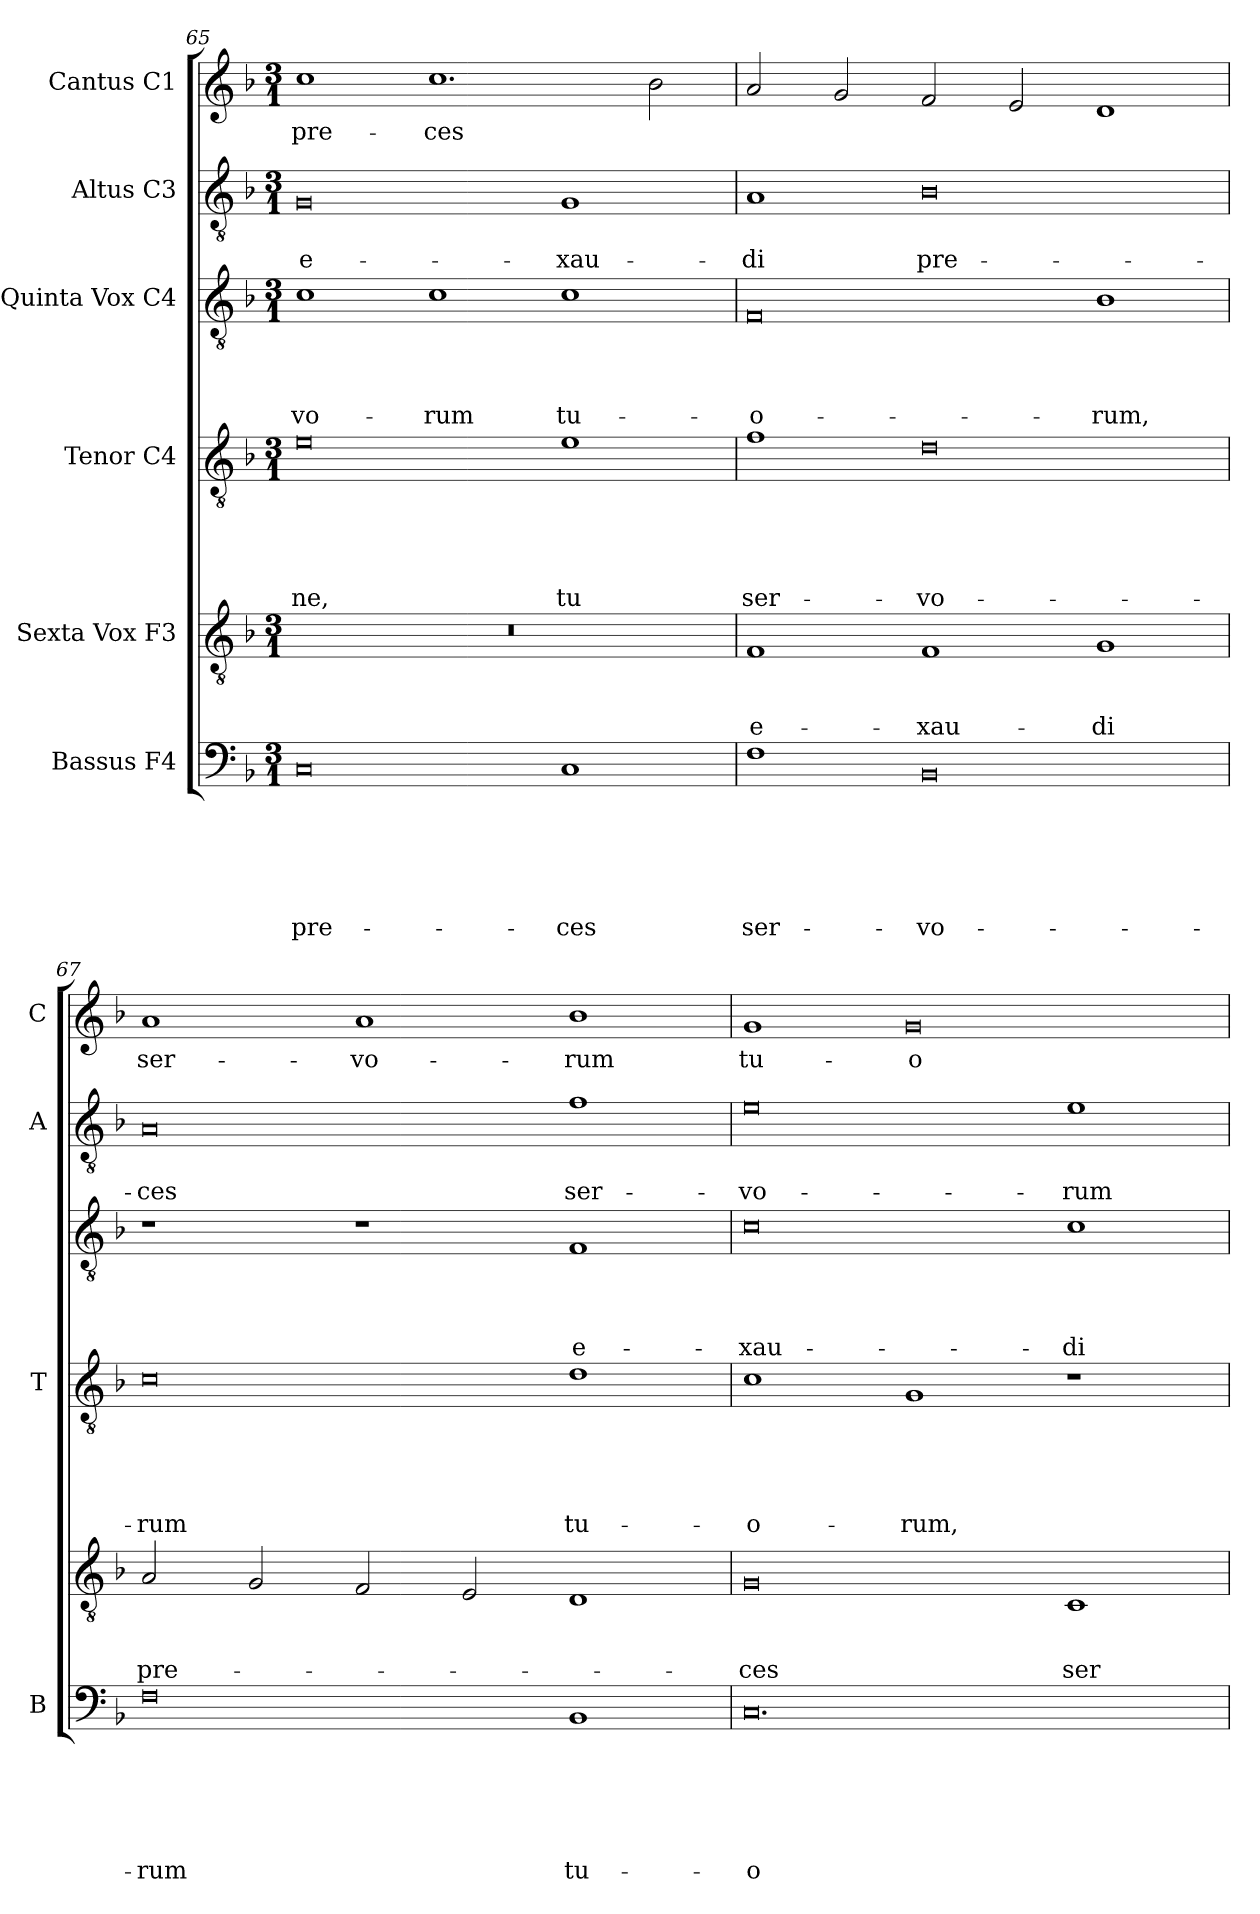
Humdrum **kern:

**kern	**text	**text	**text	**text	**text	**text	**kern	**text	**text	**text	**kern	**text	**text	**text	**text	**text	**kern	**text	**text	**text	**text	**kern	**text	**text	**kern	**text
*part6	*part6	*part6	*part6	*part6	*part6	*part6	*part5	*part5	*part5	*part5	*part4	*part4	*part4	*part4	*part4	*part4	*part3	*part3	*part3	*part3	*part3	*part2	*part2	*part2	*part1	*part1
*staff6	*staff6	*staff6	*staff6	*staff6	*staff6	*staff6	*staff5	*staff5	*staff5	*staff5	*staff4	*staff4	*staff4	*staff4	*staff4	*staff4	*staff3	*staff3	*staff3	*staff3	*staff3	*staff2	*staff2	*staff2	*staff1	*staff1
*I"Bassus F4	*	*	*	*	*	*	*I"Sexta Vox F3	*	*	*	*I"Tenor C4	*	*	*	*	*	*I"Quinta Vox C4	*	*	*	*	*I"Altus C3	*	*	*I"Cantus C1	*
*I'B	*	*	*	*	*	*	*	*	*	*	*I'T	*	*	*	*	*	*	*	*	*	*	*I'A	*	*	*I'C	*
!!LO:PB:g=z
*clefF4	*	*	*	*	*	*	*clefGv2	*	*	*	*clefGv2	*	*	*	*	*	*clefGv2	*	*	*	*	*clefGv2	*	*	*clefG2	*
*k[b-]	*	*	*	*	*	*	*k[b-]	*	*	*	*k[b-]	*	*	*	*	*	*k[b-]	*	*	*	*	*k[b-]	*	*	*k[b-]	*
*F:	*	*	*	*	*	*	*F:	*	*	*	*F:	*	*	*	*	*	*F:	*	*	*	*	*F:	*	*	*F:	*
*M3/1	*	*	*	*	*	*	*M3/1	*	*	*	*M3/1	*	*	*	*	*	*M3/1	*	*	*	*	*M3/1	*	*	*M3/1	*
=65	=65	=65	=65	=65	=65	=65	=65	=65	=65	=65	=65	=65	=65	=65	=65	=65	=65	=65	=65	=65	=65	=65	=65	=65	=65	=65
!	!	!	!	!	!	!LO:LY:b	!	!	!	!	!	!	!	!	!	!LO:LY:b	!	!	!	!	!LO:LY:b	!	!	!LO:LY:b	!	!LO:LY:b
0C	.	.	.	.	.	pre-	0.r	.	.	.	0e	.	.	.	.	-ne,	1c	.	.	.	-vo-	0G	.	e-	1cc	pre-
!	!	!	!	!	!	!	!	!	!	!	!	!	!	!	!	!	!	!	!	!	!LO:LY:b	!	!	!	!	!LO:LY:b
.	.	.	.	.	.	.	.	.	.	.	.	.	.	.	.	.	1c	.	.	.	-rum	.	.	.	1.cc	-ces
!	!	!	!	!	!	!LO:LY:b	!	!	!	!	!	!	!	!	!	!LO:LY:b	!	!	!	!	!LO:LY:b	!	!	!LO:LY:b	!	!
1C	.	.	.	.	.	-ces	.	.	.	.	1e	.	.	.	.	tu	1c	.	.	.	tu-	1G	.	-xau-	.	.
.	.	.	.	.	.	.	.	.	.	.	.	.	.	.	.	.	.	.	.	.	.	.	.	.	2b-\	.
=66	=66	=66	=66	=66	=66	=66	=66	=66	=66	=66	=66	=66	=66	=66	=66	=66	=66	=66	=66	=66	=66	=66	=66	=66	=66	=66
!	!	!	!	!	!	!LO:LY:b	!	!	!	!LO:LY:b	!	!	!	!	!	!LO:LY:b	!	!	!	!	!LO:LY:b	!	!	!LO:LY:b	!	!
1F	.	.	.	.	.	ser-	1F	.	.	e-	1f	.	.	.	.	ser-	0F	.	.	.	-o-	1A	.	-di	2a/	.
.	.	.	.	.	.	.	.	.	.	.	.	.	.	.	.	.	.	.	.	.	.	.	.	.	2g/	.
!	!	!	!	!	!	!LO:LY:b	!	!	!	!LO:LY:b	!	!	!	!	!	!LO:LY:b	!	!	!	!	!	!	!	!LO:LY:b	!	!
0BB-	.	.	.	.	.	-vo-	1F	.	.	-xau-	0d	.	.	.	.	-vo-	.	.	.	.	.	0B-	.	pre-	2f/	.
.	.	.	.	.	.	.	.	.	.	.	.	.	.	.	.	.	.	.	.	.	.	.	.	.	2e/	.
!	!	!	!	!	!	!	!	!	!	!LO:LY:b	!	!	!	!	!	!	!	!	!	!	!LO:LY:b	!	!	!	!	!
.	.	.	.	.	.	.	1G	.	.	-di	.	.	.	.	.	.	1B-	.	.	.	-rum,	.	.	.	1d	.
=67	=67	=67	=67	=67	=67	=67	=67	=67	=67	=67	=67	=67	=67	=67	=67	=67	=67	=67	=67	=67	=67	=67	=67	=67	=67	=67
!	!	!	!	!	!	!LO:LY:b	!	!	!	!LO:LY:b	!	!	!	!	!	!LO:LY:b	!	!	!	!	!	!	!	!LO:LY:b	!	!LO:LY:b
0F	.	.	.	.	.	-rum	2A/	.	.	pre-	0c	.	.	.	.	-rum	1r	.	.	.	.	0A	.	-ces	1a	ser-
.	.	.	.	.	.	.	2G/	.	.	.	.	.	.	.	.	.	.	.	.	.	.	.	.	.	.	.
!	!	!	!	!	!	!	!	!	!	!	!	!	!	!	!	!	!	!	!	!	!	!	!	!	!	!LO:LY:b
.	.	.	.	.	.	.	2F/	.	.	.	.	.	.	.	.	.	1r	.	.	.	.	.	.	.	1a	-vo-
.	.	.	.	.	.	.	2E/	.	.	.	.	.	.	.	.	.	.	.	.	.	.	.	.	.	.	.
!	!	!	!	!	!	!LO:LY:b	!	!	!	!	!	!	!	!	!	!LO:LY:b	!	!	!	!	!LO:LY:b	!	!	!LO:LY:b	!	!LO:LY:b
1BB-	.	.	.	.	.	tu-	1D	.	.	.	1d	.	.	.	.	tu-	1F	.	.	.	e-	1f	.	ser-	1b-	-rum
=68	=68	=68	=68	=68	=68	=68	=68	=68	=68	=68	=68	=68	=68	=68	=68	=68	=68	=68	=68	=68	=68	=68	=68	=68	=68	=68
!	!	!	!	!	!	!LO:LY:b	!	!	!	!LO:LY:b	!	!	!	!	!	!LO:LY:b	!	!	!	!	!LO:LY:b	!	!	!LO:LY:b	!	!LO:LY:b
0.C	.	.	.	.	.	-o-	0G	.	.	-ces	1c	.	.	.	.	-o-	0c	.	.	.	-xau-	0e	.	-vo-	1g	tu-
!	!	!	!	!	!	!	!	!	!	!	!	!	!	!	!	!LO:LY:b	!	!	!	!	!	!	!	!	!	!LO:LY:b
.	.	.	.	.	.	.	.	.	.	.	1G	.	.	.	.	-rum,	.	.	.	.	.	.	.	.	0g	-o-
!	!	!	!	!	!	!	!	!	!	!LO:LY:b	!	!	!	!	!	!	!	!	!	!	!LO:LY:b	!	!	!LO:LY:b	!	!
.	.	.	.	.	.	.	1C	.	.	ser-	1r	.	.	.	.	.	1c	.	.	.	-di	1e	.	-rum	.	.
=	=	=	=	=	=	=	=	=	=	=	=	=	=	=	=	=	=	=	=	=	=	=	=	=	=	=
*-	*-	*-	*-	*-	*-	*-	*-	*-	*-	*-	*-	*-	*-	*-	*-	*-	*-	*-	*-	*-	*-	*-	*-	*-	*-	*-
